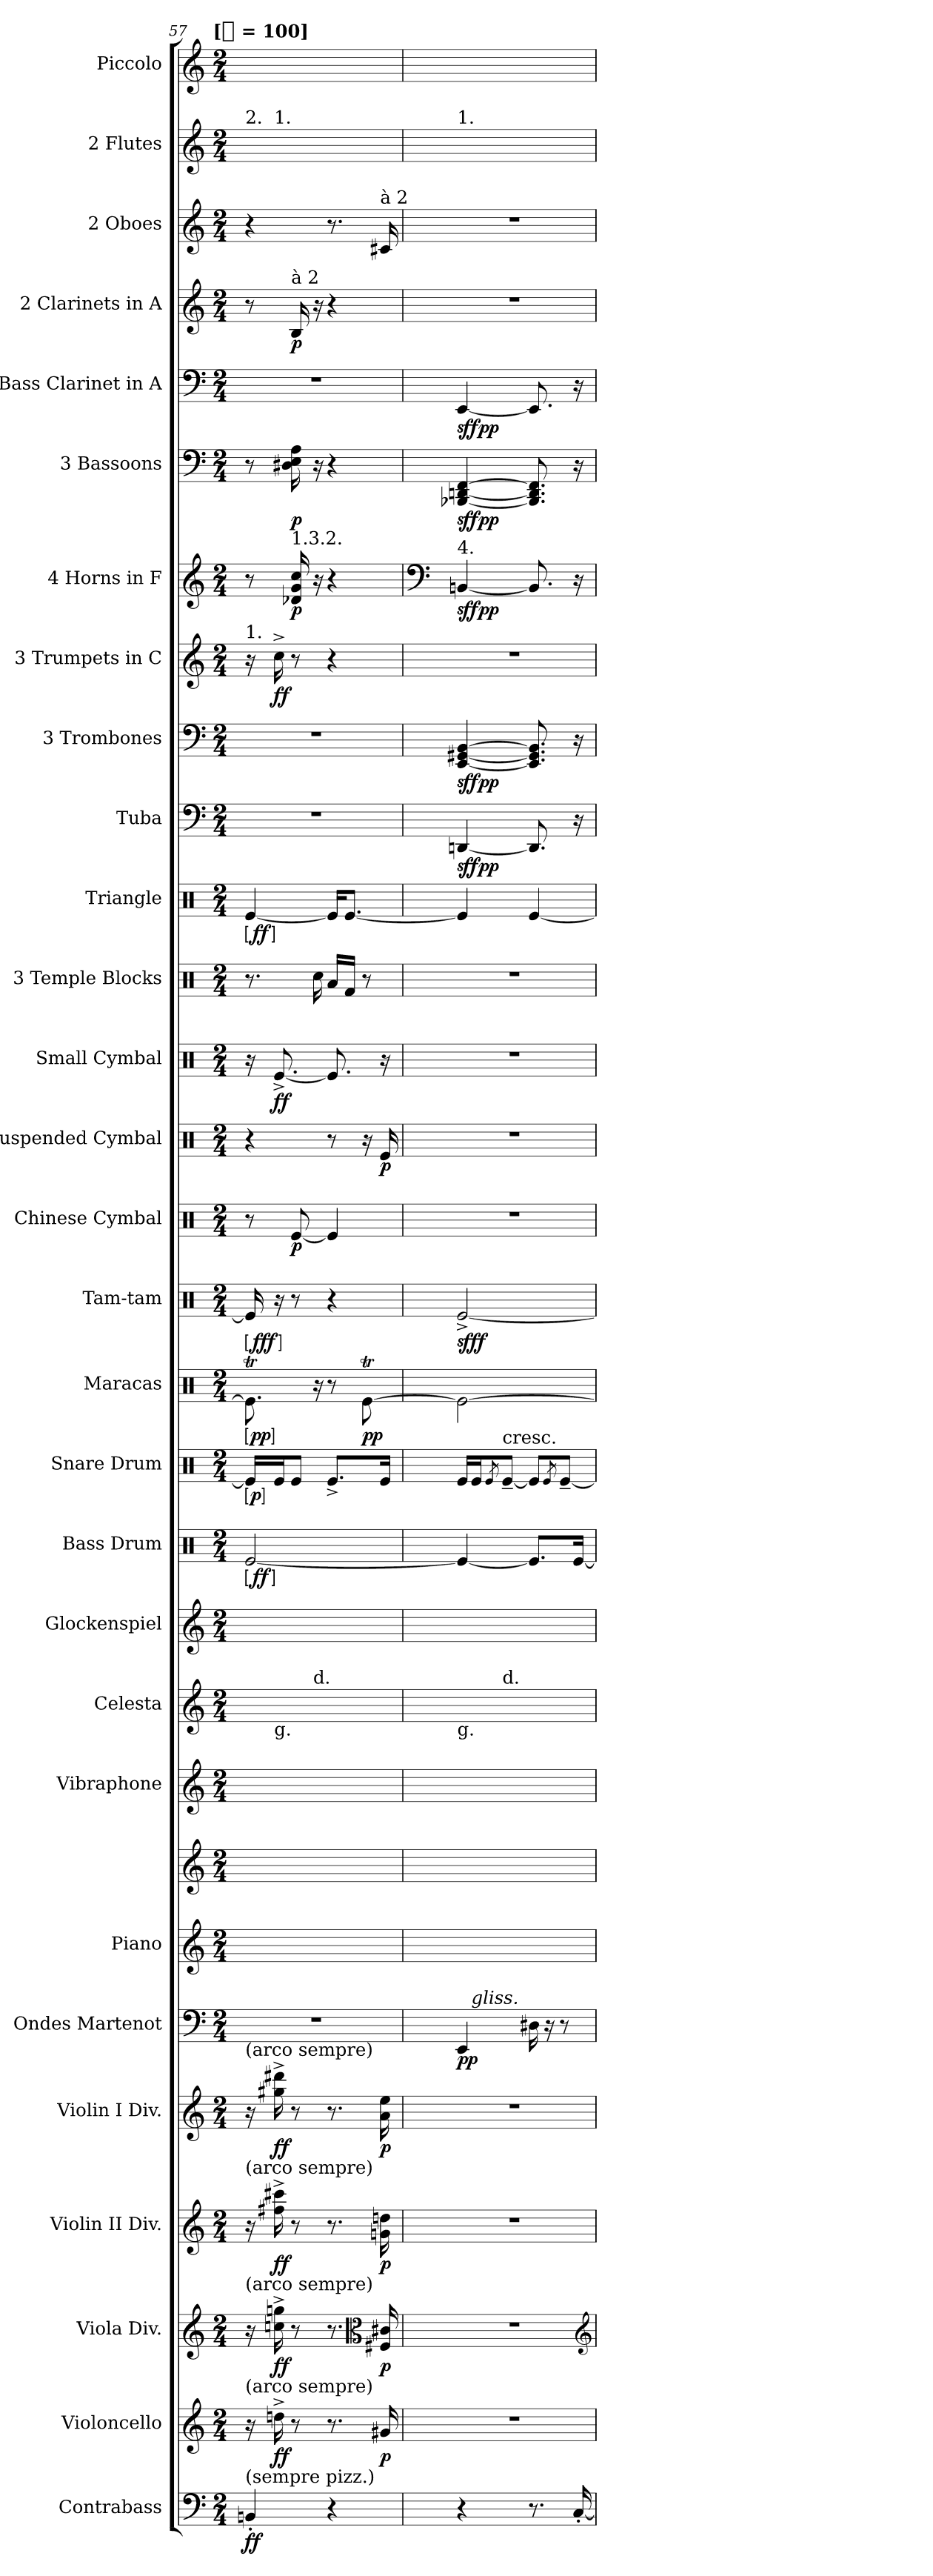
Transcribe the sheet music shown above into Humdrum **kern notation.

**kern	**dynam	**kern	**dynam	**kern	**dynam	**kern	**dynam	**kern	**dynam	**kern	**dynam	**kern	**kern	**kern	**kern	**kern	**kern	**dynam	**kern	**dynam	**kern	**dynam	**kern	**dynam	**kern	**dynam	**kern	**dynam	**kern	**dynam	**kern	**kern	**dynam	**kern	**dynam	**kern	**dynam	**kern	**dynam	**kern	**dynam	**kern	**dynam	**kern	**dynam	**kern	**dynam	**kern	**kern	**kern
*part29	*part29	*part28	*part28	*part27	*part27	*part26	*part26	*part25	*part25	*part24	*part24	*part23	*part23	*part22	*part21	*part20	*part19	*part19	*part18	*part18	*part17	*part17	*part16	*part16	*part15	*part15	*part14	*part14	*part13	*part13	*part12	*part11	*part11	*part10	*part10	*part9	*part9	*part8	*part8	*part7	*part7	*part6	*part6	*part5	*part5	*part4	*part4	*part3	*part2	*part1
*staff30	*staff30	*staff29	*staff29	*staff28	*staff28	*staff27	*staff27	*staff26	*staff26	*staff25	*staff25	*staff24	*staff23	*staff22	*staff21	*staff20	*staff19	*staff19	*staff18	*staff18	*staff17	*staff17	*staff16	*staff16	*staff15	*staff15	*staff14	*staff14	*staff13	*staff13	*staff12	*staff11	*staff11	*staff10	*staff10	*staff9	*staff9	*staff8	*staff8	*staff7	*staff7	*staff6	*staff6	*staff5	*staff5	*staff4	*staff4	*staff3	*staff2	*staff1
*I"Contrabass	*	*I"Violoncello	*	*I"Viola Div.	*	*I"Violin II Div.	*	*I"Violin I Div.	*	*I"Ondes Martenot	*	*I"Piano	*	*I"Vibraphone	*I"Celesta	*I"Glockenspiel	*I"Bass Drum	*	*I"Snare Drum	*	*I"Maracas	*	*I"Tam-tam	*	*I"Chinese Cymbal	*	*I"Suspended Cymbal	*	*I"Small Cymbal	*	*I"3 Temple Blocks	*I"Triangle	*	*I"Tuba	*	*I"3 Trombones	*	*I"3 Trumpets in C	*	*I"4 Horns in F	*	*I"3 Bassoons	*	*I"Bass Clarinet in A	*	*I"2 Clarinets in A	*	*I"2 Oboes	*I"2 Flutes	*I"Piccolo
*I'Cb.	*	*I'Vc.	*	*I'Vla.	*	*I'Vln. II	*	*I'Vln. I	*	*I'Ond.	*	*I'Pno	*	*I'Vib.	*I'Cel.	*I'Glock.	*I'B. D.	*	*I'S. D.	*	*I'Mrcs.	*	*I'T.-t.	*	*I'Cym.	*	*I'Cym.	*	*	*	*I'T. Bl.	*I'Tri.	*	*I'Tba.	*	*I'Tbn.	*	*	*	*I'Hn.	*	*I'Bsn.	*	*I'B. Cl.	*	*I'Cl.	*	*I'Ob.	*I'Fl.	*I'Picc.
*clefF4	*	*clefG2	*	*clefG2	*	*clefG2	*	*clefG2	*	*clefF4	*	*clefG2	*clefG2	*clefG2	*clefG2	*clefG2	*clefX	*	*clefX	*	*clefX	*	*clefX	*	*clefX	*	*clefX	*	*clefX	*	*clefX	*clefX	*	*clefF4	*	*clefF4	*	*clefG2	*	*clefG2	*	*clefF4	*	*clefF4	*	*clefG2	*	*clefG2	*clefG2	*clefG2
*ITrd7c12	*	*	*	*	*	*	*	*	*	*	*	*	*	*	*ITrd-7c-12	*ITrd-14c-24	*	*	*	*	*	*	*	*	*	*	*	*	*	*	*	*	*	*	*	*	*	*	*	*ITrd4c7	*	*	*	*ITrd2c3	*	*ITrd2c3	*	*	*	*ITrd-7c-12
*k[]	*	*k[]	*	*k[]	*	*k[]	*	*k[]	*	*k[]	*	*k[]	*k[]	*k[]	*k[]	*k[]	*k[]	*	*k[]	*	*k[]	*	*k[]	*	*k[]	*	*k[]	*	*k[]	*	*k[]	*k[]	*	*k[]	*	*k[]	*	*k[]	*	*k[b-]	*	*k[]	*	*k[f#c#g#]	*	*k[f#c#g#]	*	*k[]	*k[]	*k[]
!!LO:TX:omd:t=[[quarter] = 100]
*M2/4	*	*M2/4	*	*M2/4	*	*M2/4	*	*M2/4	*	*M2/4	*	*M2/4	*M2/4	*M2/4	*M2/4	*M2/4	*M2/4	*	*M2/4	*	*M2/4	*	*M2/4	*	*M2/4	*	*M2/4	*	*M2/4	*	*M2/4	*M2/4	*	*M2/4	*	*M2/4	*	*M2/4	*	*M2/4	*	*M2/4	*	*M2/4	*	*M2/4	*	*M2/4	*M2/4	*M2/4
*MM100	*	*MM100	*	*MM100	*	*MM100	*	*MM100	*	*MM100	*	*MM100	*MM100	*MM100	*MM100	*MM100	*MM100	*	*MM100	*	*MM100	*	*MM100	*	*MM100	*	*MM100	*	*MM100	*	*MM100	*MM100	*	*MM100	*	*MM100	*	*MM100	*	*MM100	*	*MM100	*	*MM100	*	*MM100	*	*MM100	*MM100	*MM100
=57	=57	=57	=57	=57	=57	=57	=57	=57	=57	=57	=57	=57	=57	=57	=57	=57	=57	=57	=57	=57	=57	=57	=57	=57	=57	=57	=57	=57	=57	=57	=57	=57	=57	=57	=57	=57	=57	=57	=57	=57	=57	=57	=57	=57	=57	=57	=57	=57	=57	=57
!	!	!	!	!	!	!	!	!	!	!	!	!	!	!	!	!	!	!	!	!	!	!	!	!	!	!	!	!	!	!	!	!	!	!	!	!	!	!	!	!	!	!	!	!	!	!	!	!	!LO:TX:a:t=2.	!
!	!	!	!	!	!	!	!	!	!	!	!	!	!	!	!	!	!	!	!	!	!	!	!	!	!	!	!	!	!	!	!	!	!	!	!	!	!	!LO:TX:a:t=1.	!	!	!	!	!	!	!	!	!	!	!	!
!	!	!	!	!	!	!	!	!LO:TX:a:t=(arco sempre)	!	!	!	!	!	!	!	!	!	!	!	!	!	!	!	!	!	!	!	!	!	!	!	!	!	!	!	!	!	!	!	!	!	!	!	!	!	!	!	!	!	!
!	!	!	!	!	!	!LO:TX:a:t=(arco sempre)	!	!	!	!	!	!	!	!	!	!	!	!	!	!	!	!	!	!	!	!	!	!	!	!	!	!	!	!	!	!	!	!	!	!	!	!	!	!	!	!	!	!	!	!
!	!	!	!	!LO:TX:a:t=(arco sempre)	!	!	!	!	!	!	!	!	!	!	!	!	!	!	!	!	!	!	!	!	!	!	!	!	!	!	!	!	!	!	!	!	!	!	!	!	!	!	!	!	!	!	!	!	!	!
!	!	!LO:TX:a:t=(arco sempre)	!	!	!	!	!	!	!	!	!	!	!	!	!	!	!	!	!	!	!	!	!	!	!	!	!	!	!	!	!	!	!	!	!	!	!	!	!	!	!	!	!	!	!	!	!	!	!	!
!LO:TX:a:t=(sempre pizz.)	!	!	!	!	!	!	!	!	!	!	!	!	!	!	!	!	!	!	!	!	!	!	!	!	!	!	!	!	!	!	!	!	!	!	!	!	!	!	!	!	!	!	!	!	!	!	!	!	!	!
!	!	!	!	!	!	!	!	!	!	!	!	!	!	!	!	!	!	!LO:DY:ed=brack	!	!LO:DY:ed=brack	!	!LO:DY:ed=brack	!	!LO:DY:ed=brack	!	!	!	!	!	!	!	!	!LO:DY:ed=brack	!	!	!	!	!	!	!	!	!	!	!	!	!	!	!	!	!
4BBBn'	ff	16r	.	16r	.	16r	.	16r	.	2r	.	8ryy	16ryy	8ryy	16ryy	4ryy	[2Re/	ff	16Re/LL]	p	8.Ret\]	pp	16Re/]	fff	8r	.	4r	.	16r	.	8.r	[4Re/	ff	2r	.	2r	.	16r	.	8r	.	8r	.	2r	.	8r	.	4r	16ryy	4ryy
!	!	!	!	!	!	!	!	!	!	!	!	!	!	!	!	!	!	!	!	!	!	!	!	!	!	!	!	!	!	!	!	!	!	!	!	!	!	!	!	!	!	!	!	!	!	!	!	!	!LO:TX:a:t=1.	!
!	!	!	!	!	!	!	!	!	!	!	!	!	!	!	!LO:TX:b:t=g.	!	!	!	!	!	!	!	!	!	!	!	!	!	!	!	!	!	!	!	!	!	!	!	!	!	!	!	!	!	!	!	!	!	!	!
.	.	16ddn^	ff	16ccn^ 16ggn^	ff	16ff#X^ 16ccc#X^	ff	16gg#X^ 16ddd#X^	ff	.	.	.	8ryy	.	16ryy	.	.	.	16Re/J	.	.	.	16r	.	.	.	.	.	[8.Re^/	ff	.	.	.	.	.	.	.	16cc^	ff	.	.	.	.	.	.	.	.	.	16ryy	.
!	!	!	!	!	!	!	!	!	!	!	!	!	!	!	!	!	!	!	!	!	!	!	!	!	!	!	!	!	!	!	!	!	!	!	!	!	!	!	!	!	!	!	!	!	!	!LO:TX:a:t=à 2	!	!	!	!
!	!	!	!	!	!	!	!	!	!	!	!	!	!	!	!	!	!	!	!	!	!	!	!	!	!	!	!	!	!	!	!	!	!	!	!	!	!	!	!	!LO:TX:a:t=1.3.2.	!	!	!	!	!	!	!	!	!	!
.	.	8r	.	8r	.	8r	.	8r	.	.	.	8ryy	.	8ryy	16ryy	.	.	.	8Re/J	.	.	.	8r	.	[8Re/	p	.	.	.	.	.	.	.	.	.	.	.	8r	.	16G-X 16c 16f	p	16D#X 16E 16A	p	.	.	16G#	p	.	16ryy	.
!	!	!	!	!	!	!	!	!	!	!	!	!	!	!	!LO:TX:a:t=d.	!	!	!	!	!	!	!	!	!	!	!	!	!	!	!	!	!	!	!	!	!	!	!	!	!	!	!	!	!	!	!	!	!	!	!
.	.	.	.	.	.	.	.	.	.	.	.	.	16ryy	.	16ryy	.	.	.	.	.	16r	.	.	.	.	.	.	.	.	.	16Rcc\	.	.	.	.	.	.	.	.	16r	.	16r	.	.	.	16r	.	.	16ryy	.
4r	.	8.r	.	8.r	.	8.r	.	8.r	.	.	.	16ryy	16ryy	8.ryy	16ryy	4ryy	.	.	8.Re^/L	.	8r	.	4r	.	4Re/]	.	8r	.	8.Re/]	.	16Ra/LL	16Re/KL]	.	.	.	.	.	4r	.	4r	.	4r	.	.	.	4r	.	8.r	16ryy	16ryy
.	.	.	.	.	.	.	.	.	.	.	.	8ryy	8ryy	.	16ryy	.	.	.	.	.	.	.	.	.	.	.	.	.	.	.	16Rf/JJ	[8.Re/J	.	.	.	.	.	.	.	.	.	.	.	.	.	.	.	.	16ryy	16ryy
.	.	.	.	.	.	.	.	.	.	.	.	.	.	.	16ryy	.	.	.	.	.	[8Ret\	pp	.	.	.	.	16r	.	.	.	8r	.	.	.	.	.	.	.	.	.	.	.	.	.	.	.	.	.	8ryy	16ryy
*	*	*	*	*clefC3	*	*	*	*	*	*	*	*	*	*	*	*	*	*	*	*	*	*	*	*	*	*	*	*	*	*	*	*	*	*	*	*	*	*	*	*	*	*	*	*	*	*	*	*	*	*
!	!	!	!	!	!	!	!	!	!	!	!	!	!	!	!	!	!	!	!	!	!	!	!	!	!	!	!	!	!	!	!	!	!	!	!	!	!	!	!	!	!	!	!	!	!	!	!	!LO:TX:a:t=à 2	!	!
.	.	16g#X	p	16F#X 16c#X	p	16gn 16ddn	p	16a 16ee	p	.	.	16ryy	16ryy	16ryy	16ryy	.	.	.	16Re/Jk	.	.	.	.	.	.	.	16Re/	p	16r	.	.	.	.	.	.	.	.	.	.	.	.	.	.	.	.	.	.	16c#X	.	16ryy
=58	=58	=58	=58	=58	=58	=58	=58	=58	=58	=58	=58	=58	=58	=58	=58	=58	=58	=58	=58	=58	=58	=58	=58	=58	=58	=58	=58	=58	=58	=58	=58	=58	=58	=58	=58	=58	=58	=58	=58	=58	=58	=58	=58	=58	=58	=58	=58	=58	=58	=58
*	*	*	*	*	*	*	*	*	*	*	*	*	*	*	*	*	*	*	*	*	*	*	*	*	*	*	*	*	*	*	*	*	*	*	*	*	*	*	*	*clefF4	*	*	*	*	*	*	*	*	*	*
!	!	!	!	!	!	!	!	!	!	!	!	!	!	!	!	!	!	!	!	!	!	!	!	!	!	!	!	!	!	!	!	!	!	!	!	!	!	!	!	!	!	!	!	!	!	!	!	!	!LO:TX:a:t=1.	!
!	!	!	!	!	!	!	!	!	!	!	!	!	!	!	!	!	!	!	!	!	!	!	!	!	!	!	!	!	!	!	!	!	!	!	!	!	!	!	!	!LO:TX:a:t=4.	!	!	!	!	!	!	!	!	!	!
!	!	!	!	!	!	!	!	!	!	!	!	!	!	!	!LO:TX:b:t=g.	!	!	!	!	!	!	!	!	!	!	!	!	!	!	!	!	!	!	!	!	!	!	!	!	!	!	!	!	!	!	!	!	!	!	!
*	*	*	*	*	*	*	*	*	*	*^	*	*	*	*	*	*	*	*	*	*	*	*	*	*	*	*	*	*	*	*	*	*	*	*	*	*	*	*	*	*	*	*	*	*	*	*	*	*	*	*
4r	.	2r	.	2r	.	2r	.	2r	.	4EE	16ryy	pp	16ryy	16ryy	8ryy	16ryy	16ryy	4Re/_	.	16Re/LL	.	2Re\_	.	[2Re^/	sfff	2r	.	2r	.	2r	.	2r	4Re/]	.	[4DDn	sffpp	[4EE [4GG#X [4BB	sffpp	2r	.	[4EEn	sffpp	[4BBB-X [4DDn [4FF	sffpp	[4CC#	sffpp	2r	.	2r	16ryy	2ryy
!	!	!	!	!	!	!	!	!	!	!	!LO:TX:a:i:t=gliss.	!	!	!	!	!	!	!	!	!	!	!	!	!	!	!	!	!	!	!	!	!	!	!	!	!	!	!	!	!	!	!	!	!	!	!	!	!	!	!	!
.	.	.	.	.	.	.	.	.	.	.	4..ryy	.	8ryy	8.ryy	.	16ryy	8.ryy	.	.	16Re/J	.	.	.	.	.	.	.	.	.	.	.	.	.	.	.	.	.	.	.	.	.	.	.	.	.	.	.	.	.	16ryy	.
.	.	.	.	.	.	.	.	.	.	.	.	.	.	.	.	.	.	.	.	8qRe/	.	.	.	.	.	.	.	.	.	.	.	.	.	.	.	.	.	.	.	.	.	.	.	.	.	.	.	.	.	.	.
!	!	!	!	!	!	!	!	!	!	!	!	!	!	!	!	!	!	!	!	!LO:TX:t=cresc.	!	!	!	!	!	!	!	!	!	!	!	!	!	!	!	!	!	!	!	!	!	!	!	!	!	!	!	!	!	!	!
!	!	!	!	!	!	!	!	!	!	!	!	!	!	!	!	!LO:TX:a:t=d.	!	!	!	!	!	!	!	!	!	!	!	!	!	!	!	!	!	!	!	!	!	!	!	!	!	!	!	!	!	!	!	!	!	!	!
.	.	.	.	.	.	.	.	.	.	.	.	.	.	.	8ryy	16ryy	.	.	.	[8Re~/J	.	.	.	.	.	.	.	.	.	.	.	.	.	.	.	.	.	.	.	.	.	.	.	.	.	.	.	.	.	16ryy	.
.	.	.	.	.	.	.	.	.	.	.	.	.	16ryy	.	.	16ryy	.	.	.	.	.	.	.	.	.	.	.	.	.	.	.	.	.	.	.	.	.	.	.	.	.	.	.	.	.	.	.	.	.	16ryy	.
8.r	.	.	.	.	.	.	.	.	.	16D#X	.	.	16ryy	8.ryy	4ryy	16ryy	8ryy	8.Re/L]	.	8Re/L]	.	.	.	.	.	.	.	.	.	.	.	.	[4Re/	.	8.DD]	.	8.EE] 8.GG#] 8.BB]	.	.	.	8.EE]	.	8.BBB-] 8.DD] 8.FF]	.	8.CC#]	.	.	.	.	16ryy	.
.	.	.	.	.	.	.	.	.	.	16r	.	.	8.ryy	.	.	16ryy	.	.	.	.	.	.	.	.	.	.	.	.	.	.	.	.	.	.	.	.	.	.	.	.	.	.	.	.	.	.	.	.	.	16ryy	.
.	.	.	.	.	.	.	.	.	.	.	.	.	.	.	.	.	.	.	.	8qRe/	.	.	.	.	.	.	.	.	.	.	.	.	.	.	.	.	.	.	.	.	.	.	.	.	.	.	.	.	.	.	.
.	.	.	.	.	.	.	.	.	.	8r	.	.	.	.	.	16ryy	8ryy	.	.	[8Re~/J	.	.	.	.	.	.	.	.	.	.	.	.	.	.	.	.	.	.	.	.	.	.	.	.	.	.	.	.	.	16ryy	.
[16CC'	.	.	.	.	.	.	.	.	.	.	.	.	.	16ryy	.	16ryy	.	[16Re/Jk	.	.	.	.	.	.	.	.	.	.	.	.	.	.	.	.	16r	.	16r	.	.	.	16r	.	16r	.	16r	.	.	.	.	16ryy	.
*	*	*	*	*clefG2	*	*	*	*	*	*	*	*	*	*	*	*	*	*	*	*	*	*	*	*	*	*	*	*	*	*	*	*	*	*	*	*	*	*	*	*	*	*	*	*	*	*	*	*	*	*	*
*	*	*	*	*	*	*	*	*	*	*v	*v	*	*	*	*	*	*	*	*	*	*	*	*	*	*	*	*	*	*	*	*	*	*	*	*	*	*	*	*	*	*	*	*	*	*	*	*	*	*	*	*
=	=	=	=	=	=	=	=	=	=	=	=	=	=	=	=	=	=	=	=	=	=	=	=	=	=	=	=	=	=	=	=	=	=	=	=	=	=	=	=	=	=	=	=	=	=	=	=	=	=	=
*-	*-	*-	*-	*-	*-	*-	*-	*-	*-	*-	*-	*-	*-	*-	*-	*-	*-	*-	*-	*-	*-	*-	*-	*-	*-	*-	*-	*-	*-	*-	*-	*-	*-	*-	*-	*-	*-	*-	*-	*-	*-	*-	*-	*-	*-	*-	*-	*-	*-	*-
